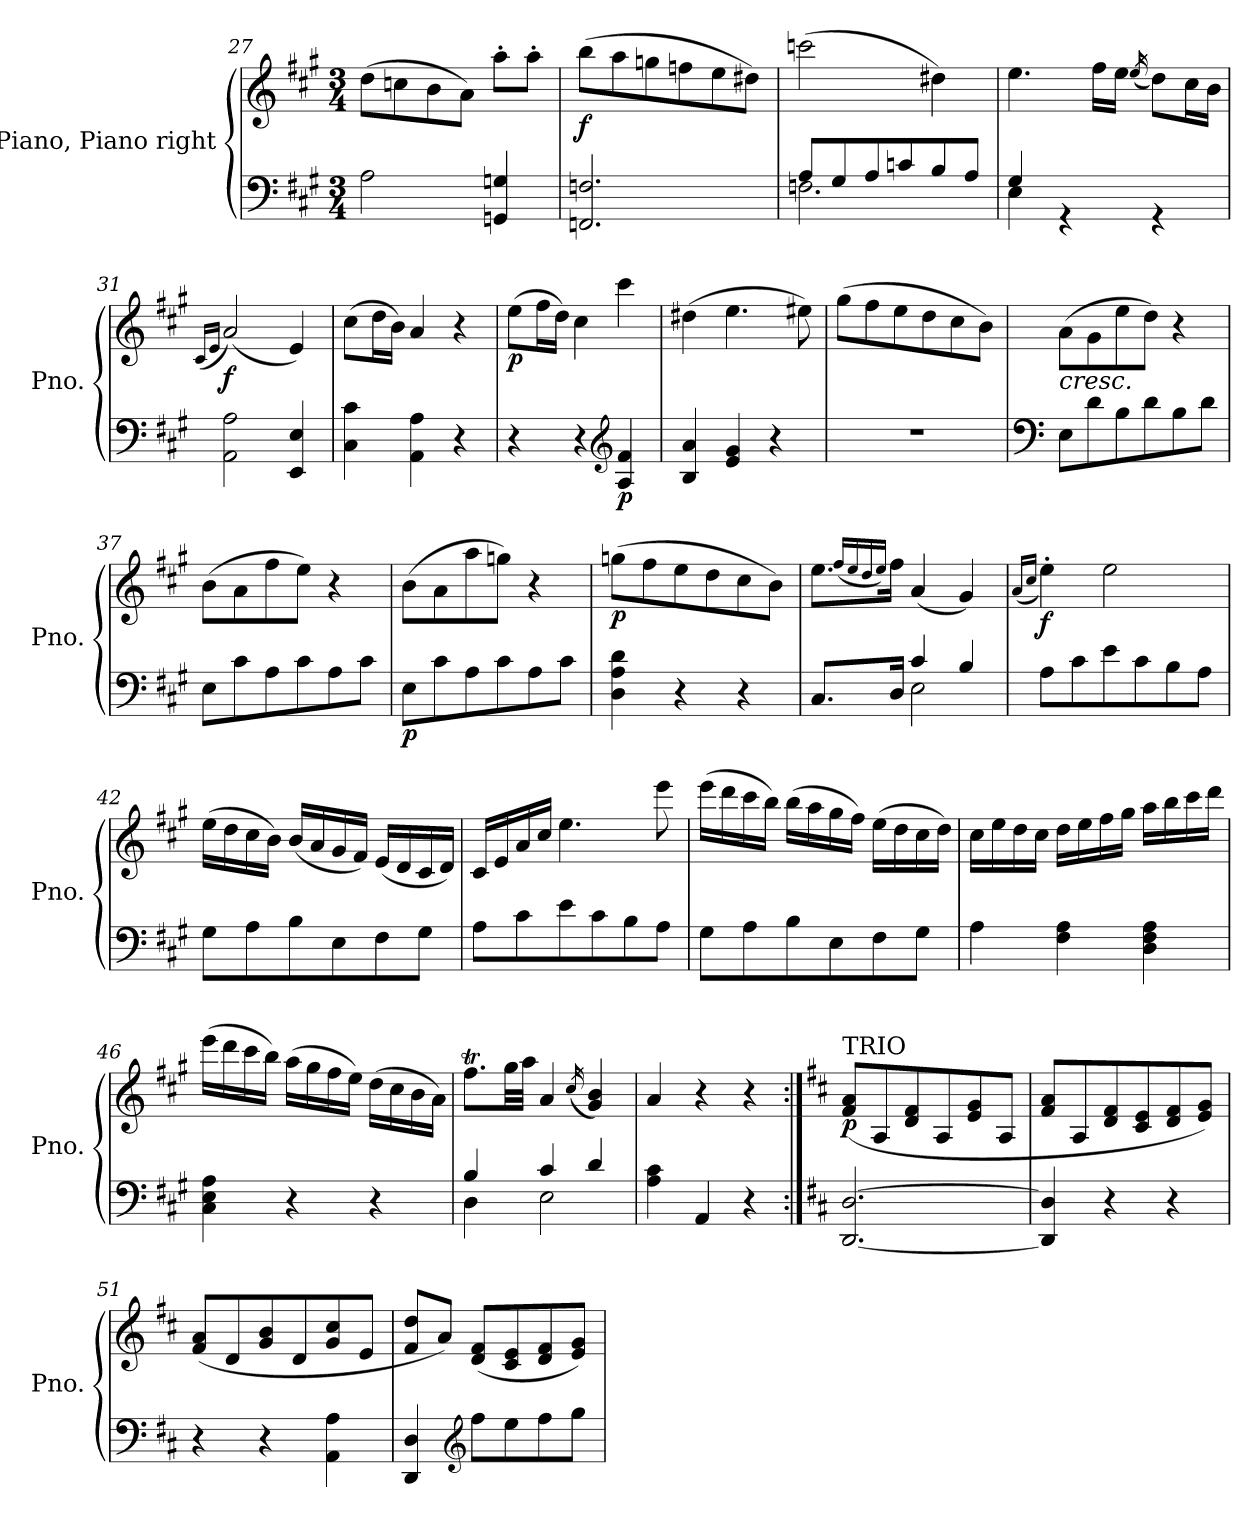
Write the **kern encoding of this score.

**kern	**kern	**dynam
*part1	*part1	*part1
*staff2	*staff1	*staff1/2
*I"Piano, Piano right	*	*
*I'Pno.	*	*
*clefF4	*clefG2	*
*k[f#c#g#]	*k[f#c#g#]	*
*M3/4	*M3/4	*
=27	=27	=27
2A\	(>8dd\L	.
.	8ccn\	.
.	8b\	.
.	8a\J)	.
4GGn/ 4Gn/	8aa'\L	.
.	8aa'\J	.
=28	=28	=28
!	!	!LO:DY:b
2.FFn/ 2.Fn/	(>8bb\L	f
.	8aa\	.
.	8ggn\	.
.	8ffn\	.
.	8ee\	.
.	8dd#X\J)	.
!!LO:LB:g=z
=29	=29	=29
*^	*	*
8A/L	2.Fn\	(>2cccn\	.
8G#/	.	.	.
8A/	.	.	.
8cn/	.	.	.
8B/	.	4dd#X\)	.
8A/J	.	.	.
=30	=30	=30	=30
4G#/	4E\	4.ee\	.
4rGG	2ryy	.	.
.	.	16ff#\LL	.
.	.	16ee\JJ	.
.	.	(<16qee/	.
4rGG	.	8dd\L)	.
.	.	16cc#\L	.
.	.	16b\JJ	.
*v	*v	*	*
=31	=31	=31
.	(<16qc#/LL	.
.	16qe/JJ	.
!	!	!LO:DY:b
2AA\ 2A\	(<2a/)	f
4EE/ 4E/	4e/)	.
=32	=32	=32
4C#\ 4c#\	(>8cc#\L	.
.	16dd\L	.
.	16b\JJ)	.
4AA\ 4A\	4a/	.
4r	4r	.
=33	=33	=33
!	!	!LO:DY:b
4r	(>8ee\L	p
.	16ff#\L	.
.	16dd\JJ)	.
4r	4cc#\	.
*clefG2	*	*
!	!	!LO:DY:b=2
4A/ 4f#/	4ccc#\	p
=34	=34	=34
4B/ 4a/	(>4dd#X\	.
4e/ 4g#/	4.ee\	.
4r	.	.
.	8ee#X\)	.
!!LO:LB:g=z
=35	=35	=35
2.r	(>8gg#\L	.
.	8ff#\	.
.	8ee\	.
.	8dd\	.
.	8cc#\	.
.	8b\J)	.
=36	=36	=36
*clefF4	*	*
!	!LO:TX:b:i:t=cresc.	!
8E\L	(>8a\L	.
8d\	8g#\	.
8B\	8ee\	.
8d\	8dd\J)	.
8B\	4r	.
8d\J	.	.
=37	=37	=37
8E\L	(>8b\L	.
8c#\	8a\	.
8A\	8ff#\	.
8c#\	8ee\J)	.
8A\	4r	.
8c#\J	.	.
=38	=38	=38
!	!	!LO:DY:b=2
8E\L	(>8b\L	p
8c#\	8a\	.
8A\	8aa\	.
8c#\	8ggn\J)	.
8A\	4r	.
8c#\J	.	.
=39	=39	=39
!	!	!LO:DY:b
4D\ 4A\ 4d\	(>8ggn\L	p
.	8ff#\	.
4r	8ee\	.
.	8dd\	.
4r	8cc#\	.
.	8b\J)	.
=40	=40	=40
*^	*	*
8.C#/L	4ryy	8.ee\L	.
.	.	(<16qff#/LL	.
.	.	16qee/	.
.	.	16qdd/	.
.	.	16qee/JJ)	.
16D/Jk	.	16ff#\Jk	.
4c#/	2E\	(<4a/	.
4B/	.	4g#/)	.
*v	*v	*	*
!!LO:LB:g=z
=41	=41	=41
.	(<16qa/LL	.
.	16qcc#/JJ	.
!	!	!LO:DY:b
8A\L	4ee'\)	f
8c#\	.	.
8e\	2ee\	.
8c#\	.	.
8B\	.	.
8A\J	.	.
=42	=42	=42
8G#\L	(>16ee\LL	.
.	16dd\	.
8A\	16cc#\	.
.	16b\JJ)	.
8B\	(<16b/LL	.
.	16a/	.
8E\	16g#/	.
.	16f#/JJ)	.
8F#\	(<16e/LL	.
.	16d/	.
8G#\J	16c#/	.
.	16d/JJ)	.
=43	=43	=43
8A\L	16c#/LL	.
.	16e/	.
8c#\	16a/	.
.	16cc#/JJ	.
8e\	4.ee\	.
8c#\	.	.
8B\	.	.
8A\J	8eee\	.
=44	=44	=44
8G#\L	(>16eee\LL	.
.	16ddd\	.
8A\	16ccc#\	.
.	16bb\JJ)	.
8B\	(>16bb\LL	.
.	16aa\	.
8E\	16gg#\	.
.	16ff#\JJ)	.
8F#\	(>16ee\LL	.
.	16dd\	.
8G#\J	16cc#\	.
.	16dd\JJ)	.
!!LO:PB:g=z
=45	=45	=45
4A\	16cc#\LL	.
.	16ee\	.
.	16dd\	.
.	16cc#\JJ	.
4F#\ 4A\	16dd\LL	.
.	16ee\	.
.	16ff#\	.
.	16gg#\JJ	.
4D\ 4F#\ 4A\	16aa\LL	.
.	16bb\	.
.	16ccc#\	.
.	16ddd\JJ	.
=46	=46	=46
4C#\ 4E\ 4A\	(>16eee\LL	.
.	16ddd\	.
.	16ccc#\	.
.	16bb\JJ)	.
4r	(>16aa\LL	.
.	16gg#\	.
.	16ff#\	.
.	16ee\JJ)	.
4r	(>16dd\LL	.
.	16cc#\	.
.	16b\	.
.	16a\JJ)	.
=47	=47	=47
*^	*	*
4B/	4D\	8.ff#T\L	.
.	.	32gg#\LL	.
.	.	32aa\JJJ	.
4c#/	2E\	4a/	.
.	.	(>16qcc#/	.
4d/	.	4g#/ 4b/)	.
*v	*v	*	*
=48	=48	=48
4A\ 4c#\	4a/	.
4AA/	4r	.
4r	4r	.
!!LO:LB:g=z
=49:|!	=49:|!	=49:|!
*k[f#c#]	*k[f#c#]	*
!	!LO:TX:t=TRIO	!
!	!	!LO:DY:b
[2.DD/ [2.D/	(<8f#/ 8a/L	p
.	8A/	.
.	8d/ 8f#/	.
.	8A/	.
.	8e/ 8g/	.
.	8A/J	.
=50	=50	=50
4DD/] 4D/]	8f#/ 8a/L	.
.	8A/	.
4r	8d/ 8f#/	.
.	8c#/ 8e/	.
4r	8d/ 8f#/	.
.	8e/ 8g/J)	.
=51	=51	=51
4r	(<8f#/ 8a/L	.
.	8d/	.
4r	8g/ 8b/	.
.	8d/	.
4AA\ 4A\	8g/ 8cc#/	.
.	8e/J	.
=52	=52	=52
4DD/ 4D/	8f#/ 8dd/L	.
.	8a/J)	.
*clefG2	*	*
8ff#\L	(<8d/ 8f#/L	.
8ee\	8c#/ 8e/	.
8ff#\	8d/ 8f#/	.
8gg\J	8e/ 8g/J)	.
=	=	=
*-	*-	*-
